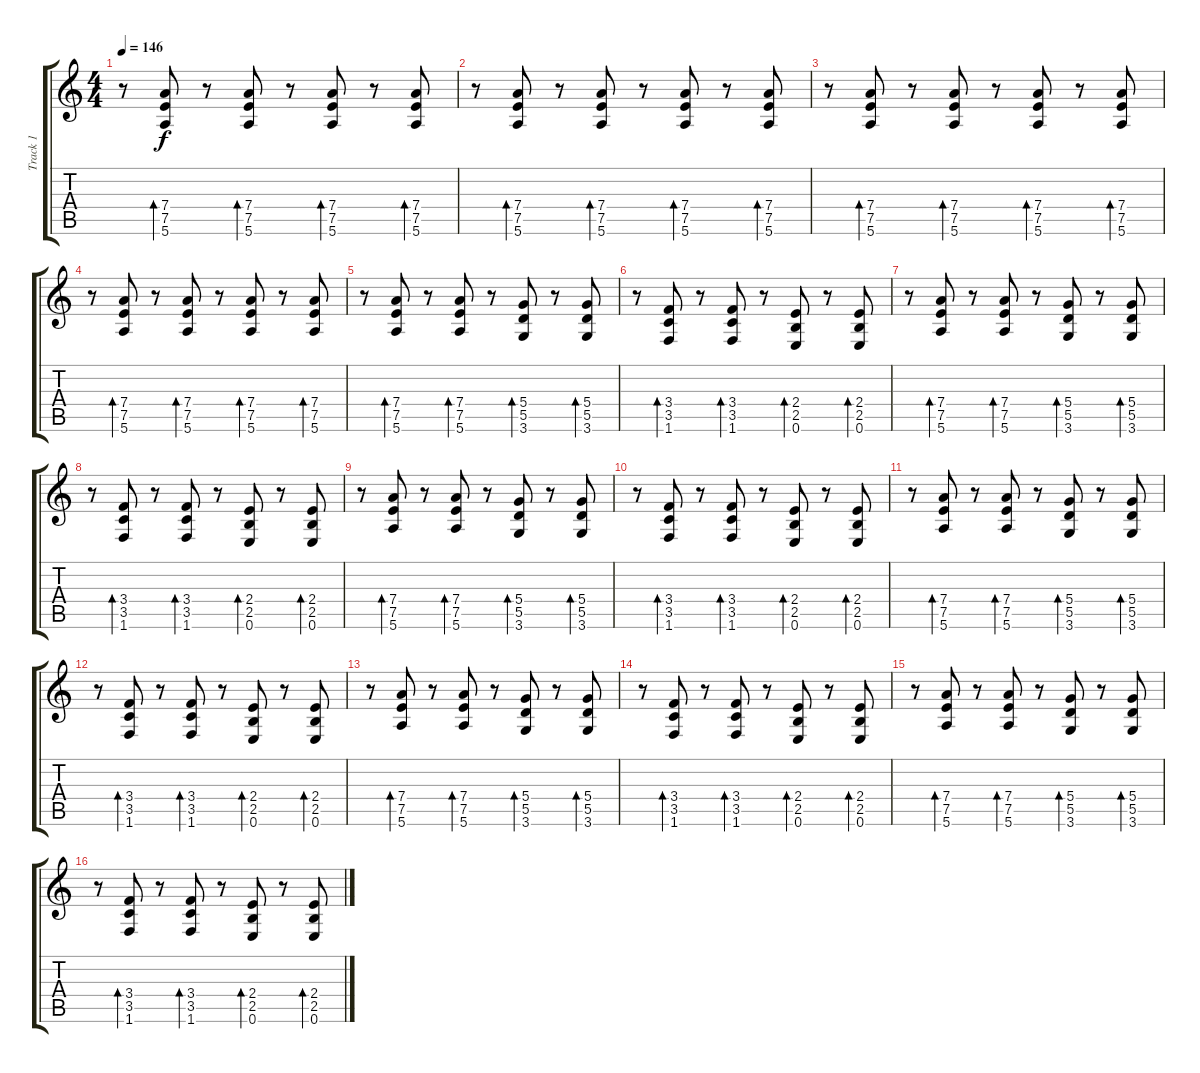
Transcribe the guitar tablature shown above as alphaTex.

\track ("Track 1" "Track 1") {instrument acousticguitarsteel}
\staff {score tabs}
\tuning (E4 B3 G3 D3 A2 E2) {hide}
\ts (4 4)
\tempo 146
\clef g2
\ks c
r.8{dy f} (7.4 7.5 5.6).8{bd 240} r.8 (7.4 7.5 5.6).8{bd 240} r.8 (7.4 7.5 5.6).8{bd 240} r.8 (7.4 7.5 5.6).8{bd 240} |
r.8 (7.4 7.5 5.6).8{bd 120} r.8 (7.4 7.5 5.6).8{bd 120} r.8 (7.4 7.5 5.6).8{bd 120} r.8 (7.4 7.5 5.6).8{bd 120} |
r.8 (7.4 7.5 5.6).8{bd 120} r.8 (7.4 7.5 5.6).8{bd 120} r.8 (7.4 7.5 5.6).8{bd 120} r.8 (7.4 7.5 5.6).8{bd 120} |
r.8 (7.4 7.5 5.6).8{bd 120} r.8 (7.4 7.5 5.6).8{bd 120} r.8 (7.4 7.5 5.6).8{bd 120} r.8 (7.4 7.5 5.6).8{bd 120} |
r.8 (7.4 7.5 5.6).8{bd 240} r.8 (7.4 7.5 5.6).8{bd 240} r.8 (5.4 5.5 3.6).8{bd 240} r.8 (5.4 5.5 3.6).8{bd 240} |
r.8 (3.4 3.5 1.6).8{bd 240} r.8 (3.4 3.5 1.6).8{bd 240} r.8 (2.4 2.5 0.6).8{bd 240} r.8 (2.4 2.5 0.6).8{bd 240} |
r.8 (7.4 7.5 5.6).8{bd 240} r.8 (7.4 7.5 5.6).8{bd 240} r.8 (5.4 5.5 3.6).8{bd 240} r.8 (5.4 5.5 3.6).8{bd 240} |
r.8 (3.4 3.5 1.6).8{bd 240} r.8 (3.4 3.5 1.6).8{bd 240} r.8 (2.4 2.5 0.6).8{bd 240} r.8 (2.4 2.5 0.6).8{bd 240} |
r.8 (7.4 7.5 5.6).8{bd 240} r.8 (7.4 7.5 5.6).8{bd 240} r.8 (5.4 5.5 3.6).8{bd 240} r.8 (5.4 5.5 3.6).8{bd 240} |
r.8 (3.4 3.5 1.6).8{bd 240} r.8 (3.4 3.5 1.6).8{bd 240} r.8 (2.4 2.5 0.6).8{bd 240} r.8 (2.4 2.5 0.6).8{bd 240} |
r.8 (7.4 7.5 5.6).8{bd 240} r.8 (7.4 7.5 5.6).8{bd 240} r.8 (5.4 5.5 3.6).8{bd 240} r.8 (5.4 5.5 3.6).8{bd 240} |
r.8 (3.4 3.5 1.6).8{bd 240} r.8 (3.4 3.5 1.6).8{bd 240} r.8 (2.4 2.5 0.6).8{bd 240} r.8 (2.4 2.5 0.6).8{bd 240} |
r.8 (7.4 7.5 5.6).8{bd 240} r.8 (7.4 7.5 5.6).8{bd 240} r.8 (5.4 5.5 3.6).8{bd 240} r.8 (5.4 5.5 3.6).8{bd 240} |
r.8 (3.4 3.5 1.6).8{bd 240} r.8 (3.4 3.5 1.6).8{bd 240} r.8 (2.4 2.5 0.6).8{bd 240} r.8 (2.4 2.5 0.6).8{bd 240} |
r.8 (7.4 7.5 5.6).8{bd 240} r.8 (7.4 7.5 5.6).8{bd 240} r.8 (5.4 5.5 3.6).8{bd 240} r.8 (5.4 5.5 3.6).8{bd 240} |
r.8 (3.4 3.5 1.6).8{bd 240} r.8 (3.4 3.5 1.6).8{bd 240} r.8 (2.4 2.5 0.6).8{bd 240} r.8 (2.4 2.5 0.6).8{bd 240}
